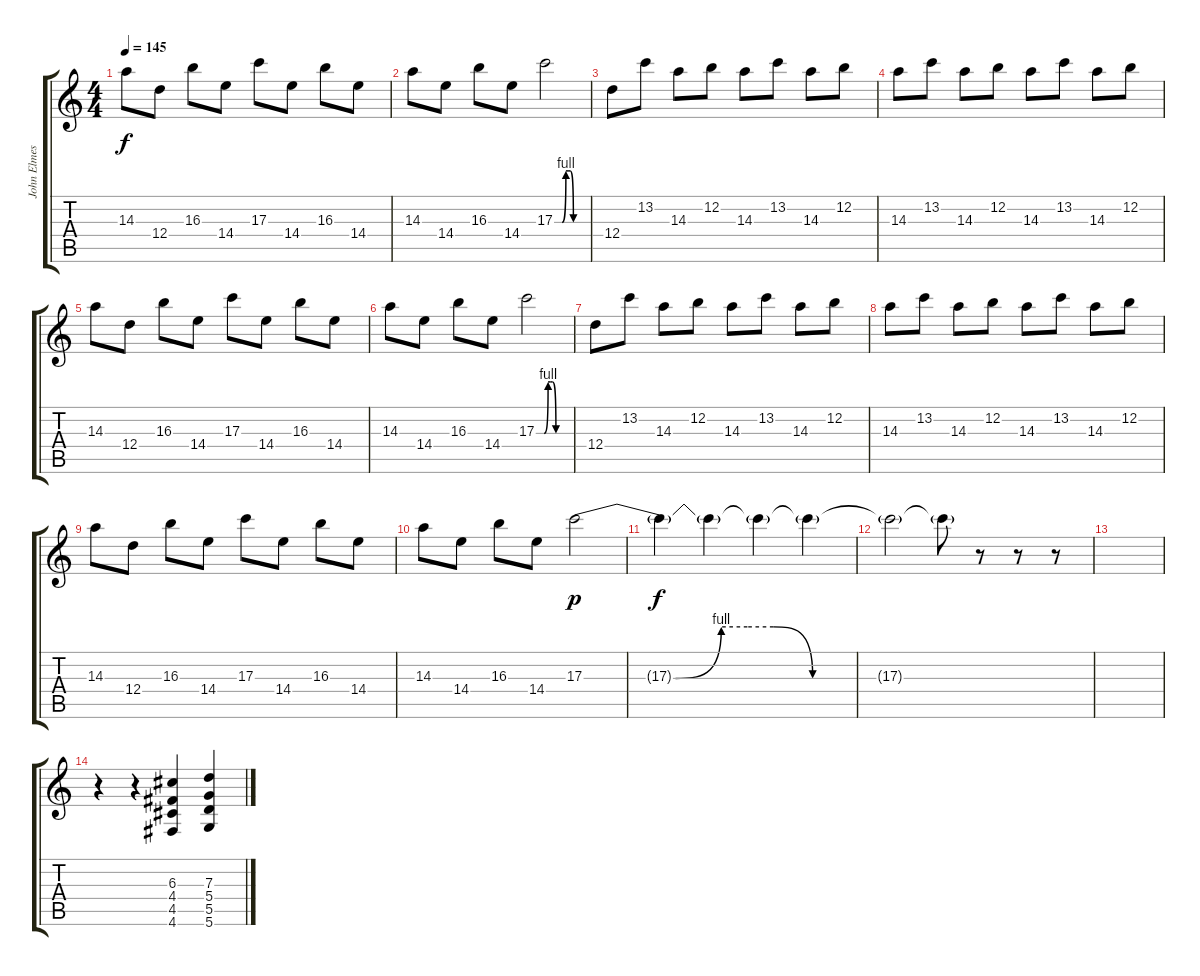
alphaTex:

\track ("John Elmesley (Lead Guitar)" "John Elmes") {instrument overdrivenguitar}
\staff {score tabs}
\tuning (E4 B3 G3 D3 A2 D2) {hide}
\ts (4 4)
\tempo 145
\clef g2
\ks c
14.3.8{dy f} 12.4.8 16.3.8 14.4.8 17.3.8 14.4.8 16.3.8 14.4.8 |
14.3.8 14.4.8 16.3.8 14.4.8 17.3{be (custom 0 0 14 0 21 4 25 4 29 4 35 0 40 0 50 0 60 0)}.2 |
12.4.8 13.2.8 14.3.8 12.2.8 14.3.8 13.2.8 14.3.8 12.2.8 |
14.3.8 13.2.8 14.3.8 12.2.8 14.3.8 13.2.8 14.3.8 12.2.8 |
14.3.8 12.4.8 16.3.8 14.4.8 17.3.8 14.4.8 16.3.8 14.4.8 |
14.3.8 14.4.8 16.3.8 14.4.8 17.3{be (custom 0 0 14 0 21 4 25 4 29 4 35 0 40 0 50 0 60 0)}.2 |
12.4.8 13.2.8 14.3.8 12.2.8 14.3.8 13.2.8 14.3.8 12.2.8 |
14.3.8 13.2.8 14.3.8 12.2.8 14.3.8 13.2.8 14.3.8 12.2.8 |
14.3.8 12.4.8 16.3.8 14.4.8 17.3.8 14.4.8 16.3.8 14.4.8 |
14.3.8 14.4.8 16.3.8 14.4.8 17.3{be (custom 0 0 14 0 21 4 25 4 29 4 35 0 40 0 50 0 60 0)}.2{dy p} |
17.3{t}.4{dy f} 17.3{t}.4 17.3{t}.4 17.3{t}.4 |
17.3{t}.2 17.3{t}.8 r.8 r.8 r.8 |
|
r.4 r.4 (6.3 4.4 4.5 4.6).4 (7.3 5.4 5.5 5.6).4
